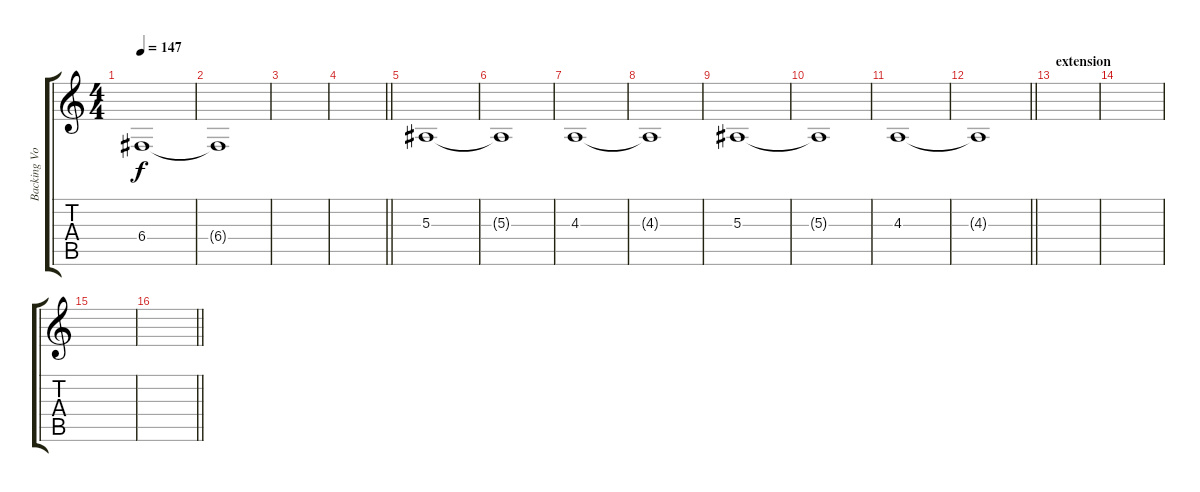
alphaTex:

\track ("Backing Vocal" "Backing Vo") {instrument choiraahs}
\staff {score tabs}
\tuning (D4 A3 F3 C3 G2 D2) {hide}
\ts (4 4)
\tempo 147
\clef g2
\ks c
6.4.1{dy f} |
6.4{t}.1 |
|
\barLineRight lightlight
|
\section ("" "")
5.3.1 |
5.3{t}.1 |
4.3.1 |
4.3{t}.1 |
5.3.1 |
5.3{t}.1 |
4.3.1 |
\barLineRight lightlight
4.3{t}.1 |
\section ("" "extension")
|
|
|
\barLineRight lightlight
